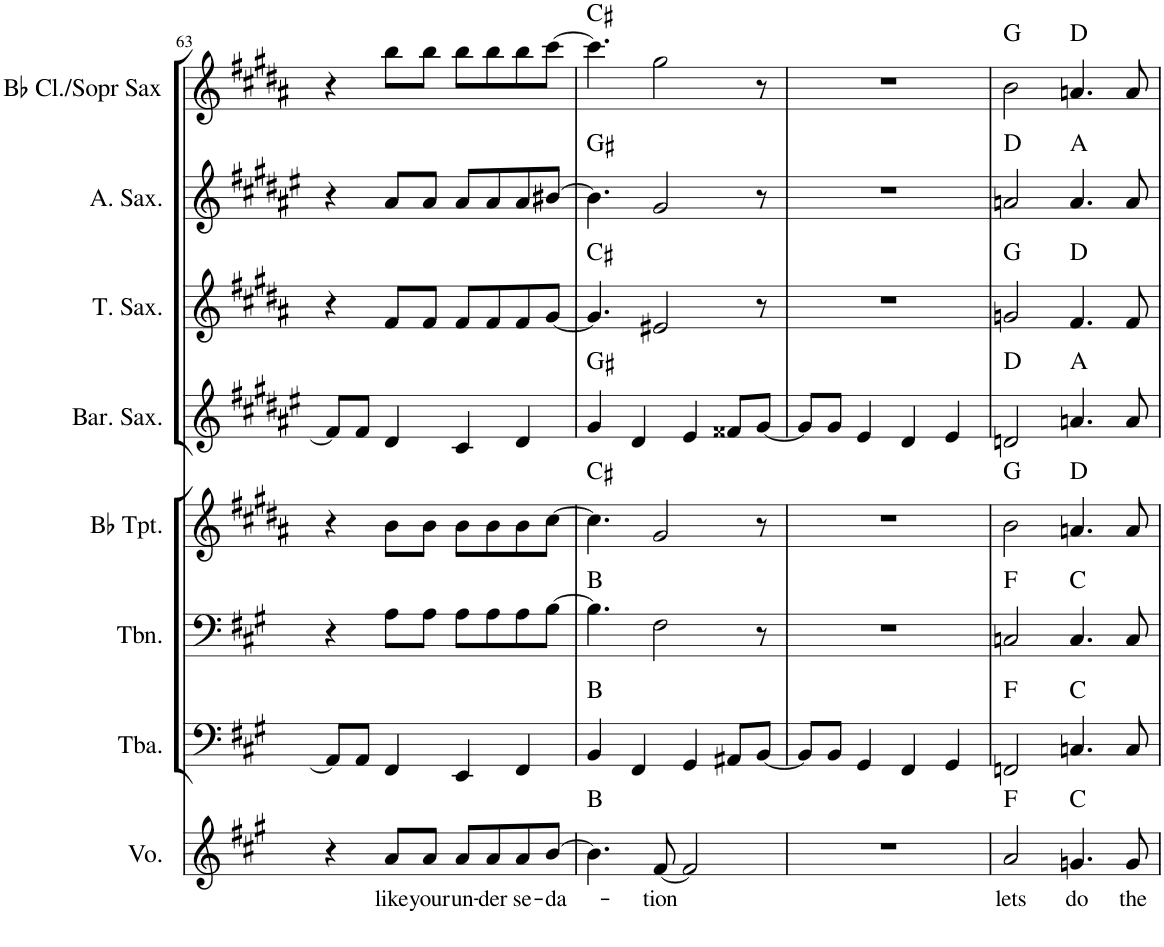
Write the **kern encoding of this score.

**kern	**text	**harte	**kern	**harte	**kern	**harte	**kern	**harte	**kern	**harte	**kern	**harte	**kern	**harte	**kern	**harte
*part8	*part8	*part8	*part7	*part7	*part6	*part6	*part5	*part5	*part4	*part4	*part3	*part3	*part2	*part2	*part1	*part1
*staff8	*staff8	*	*staff7	*	*staff6	*	*staff5	*	*staff4	*	*staff3	*	*staff2	*	*staff1	*
*I"Voice	*	*	*I"Tuba	*	*I"Trombone	*	*I"Bb Trumpet	*	*I"Baritone Saxophone	*	*I"Tenor Saxophone	*	*I"Alto Saxophone	*	*I"Bb Clarinet/sopr sax	*
*I'Vo.	*	*	*I'Tba.	*	*I'Tbn.	*	*I'Bb Tpt.	*	*I'Bar. Sax.	*	*I'T. Sax.	*	*I'A. Sax.	*	*I'Bb Cl./Sopr Sax	*
!!LO:PB:g=z
*clefG2	*	*	*clefF4	*	*clefF4	*	*clefG2	*	*clefG2	*	*clefG2	*	*clefG2	*	*clefG2	*
*	*	*	*	*	*	*	*Trd1c2	*	*Trd12c21	*	*Trd8c14	*	*Trd5c9	*	*Trd1c2	*
*k[f#c#g#]	*	*	*k[f#c#g#]	*	*k[f#c#g#]	*	*k[f#c#g#d#a#]	*	*k[f#c#g#d#a#e#]	*	*k[f#c#g#d#a#]	*	*k[f#c#g#d#a#e#]	*	*k[f#c#g#d#a#]	*
*M4/4	*	*	*M4/4	*	*M4/4	*	*M4/4	*	*M4/4	*	*M4/4	*	*M4/4	*	*M4/4	*
=63	=63	=63	=63	=63	=63	=63	=63	=63	=63	=63	=63	=63	=63	=63	=63	=63
4r	.	.	8AA/L]	.	4r	.	4r	.	8f#/L]	.	4r	.	4r	.	4r	.
.	.	.	8AA/J	.	.	.	.	.	8f#/J	.	.	.	.	.	.	.
!	!LO:LY:b	!	!	!	!	!	!	!	!	!	!	!	!	!	!	!
8a/L	like	.	4FF#/	.	8A\L	.	8b\L	.	4d#/	.	8f#/L	.	8a#/L	.	8bb\L	.
!	!LO:LY:b	!	!	!	!	!	!	!	!	!	!	!	!	!	!	!
8a/J	your	.	.	.	8A\J	.	8b\J	.	.	.	8f#/J	.	8a#/J	.	8bb\J	.
!	!LO:LY:b	!	!	!	!	!	!	!	!	!	!	!	!	!	!	!
8a/L	un-	.	4EE/	.	8A\L	.	8b\L	.	4c#/	.	8f#/L	.	8a#/L	.	8bb\L	.
!	!LO:LY:b	!	!	!	!	!	!	!	!	!	!	!	!	!	!	!
8a/	-der	.	.	.	8A\	.	8b\	.	.	.	8f#/	.	8a#/	.	8bb\	.
!	!LO:LY:b	!	!	!	!	!	!	!	!	!	!	!	!	!	!	!
8a/	se-	.	4FF#/	.	8A\	.	8b\	.	4d#/	.	8f#/	.	8a#/	.	8bb\	.
!	!LO:LY:b	!	!	!	!	!	!	!	!	!	!	!	!	!	!	!
[8b/J	-da-	.	.	.	[8B\J	.	[8cc#\J	.	.	.	[8g#/J	.	[8b#X/J	.	[8ccc#\J	.
=64	=64	=64	=64	=64	=64	=64	=64	=64	=64	=64	=64	=64	=64	=64	=64	=64
4.b\]	.	B:maj	4BB/	B:maj	4.B\]	B:maj	4.cc#\]	C#:maj	4g#/	G#:maj	4.g#/]	C#:maj	4.b#\]	G#:maj	4.ccc#\]	C#:maj
.	.	.	4FF#/	.	.	.	.	.	4d#/	.	.	.	.	.	.	.
!	!LO:LY:b	!	!	!	!	!	!	!	!	!	!	!	!	!	!	!
[8f#/	-tion	.	.	.	2F#\	.	2g#/	.	.	.	2e#X/	.	2g#/	.	2gg#\	.
2f#/]	.	.	4GG#/	.	.	.	.	.	4e#/	.	.	.	.	.	.	.
.	.	.	8AA#X/L	.	.	.	.	.	8f##X/L	.	.	.	.	.	.	.
.	.	.	[8BB/J	.	8r	.	8r	.	[8g#/J	.	8r	.	8r	.	8r	.
=65	=65	=65	=65	=65	=65	=65	=65	=65	=65	=65	=65	=65	=65	=65	=65	=65
1r	.	.	8BB/L]	.	1r	.	1r	.	8g#/L]	.	1r	.	1r	.	1r	.
.	.	.	8BB/J	.	.	.	.	.	8g#/J	.	.	.	.	.	.	.
.	.	.	4GG#/	.	.	.	.	.	4e#/	.	.	.	.	.	.	.
.	.	.	4FF#/	.	.	.	.	.	4d#/	.	.	.	.	.	.	.
.	.	.	4GG#/	.	.	.	.	.	4e#/	.	.	.	.	.	.	.
=66	=66	=66	=66	=66	=66	=66	=66	=66	=66	=66	=66	=66	=66	=66	=66	=66
!	!LO:LY:b	!	!	!	!	!	!	!	!	!	!	!	!	!	!	!
2a/	lets	F:maj	2FFn/	F:maj	2Cn/	F:maj	2b\	G:maj	2dn/	D:maj	2gn/	G:maj	2an/	D:maj	2b\	G:maj
!	!LO:LY:b	!	!	!	!	!	!	!	!	!	!	!	!	!	!	!
4.gn/	do	C:maj	4.Cn/	C:maj	4.C/	C:maj	4.an/	D:maj	4.an/	A:maj	4.f#/	D:maj	4.a/	A:maj	4.an/	D:maj
!	!LO:LY:b	!	!	!	!	!	!	!	!	!	!	!	!	!	!	!
8g/	the	.	8C/	.	8C/	.	8a/	.	8a/	.	8f#/	.	8a/	.	8a/	.
=	=	=	=	=	=	=	=	=	=	=	=	=	=	=	=	=
*-	*-	*-	*-	*-	*-	*-	*-	*-	*-	*-	*-	*-	*-	*-	*-	*-
